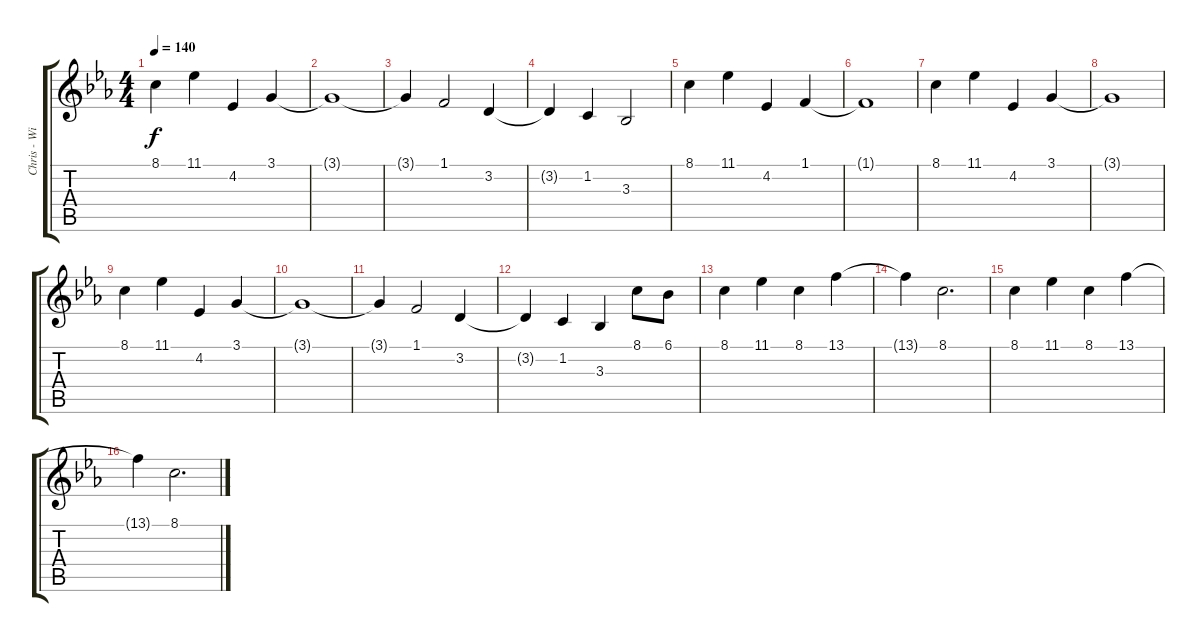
\track ("Chris - Will (Voice)" "Chris - Wi") {instrument vibraphone}
\staff {score tabs}
\tuning (E4 B3 G3 D3 A2 E2) {hide}
\ts (4 4)
\tempo 140
\clef g2
\ks eb
8.1.4{dy f} 11.1.4 4.2.4 3.1.4 |
3.1{t}.1 |
3.1{t}.4 1.1.2 3.2.4 |
3.2{t}.4 1.2.4 3.3.2 |
8.1.4 11.1.4 4.2.4 1.1.4 |
1.1{t}.1 |
8.1.4 11.1.4 4.2.4 3.1.4 |
3.1{t}.1 |
8.1.4 11.1.4 4.2.4 3.1.4 |
3.1{t}.1 |
3.1{t}.4 1.1.2 3.2.4 |
3.2{t}.4 1.2.4 3.3.4 8.1.8 6.1.8 |
8.1.4 11.1.4 8.1.4 13.1.4 |
13.1{t}.4 8.1.2{d} |
8.1.4 11.1.4 8.1.4 13.1.4 |
13.1{t}.4 8.1.2{d}
